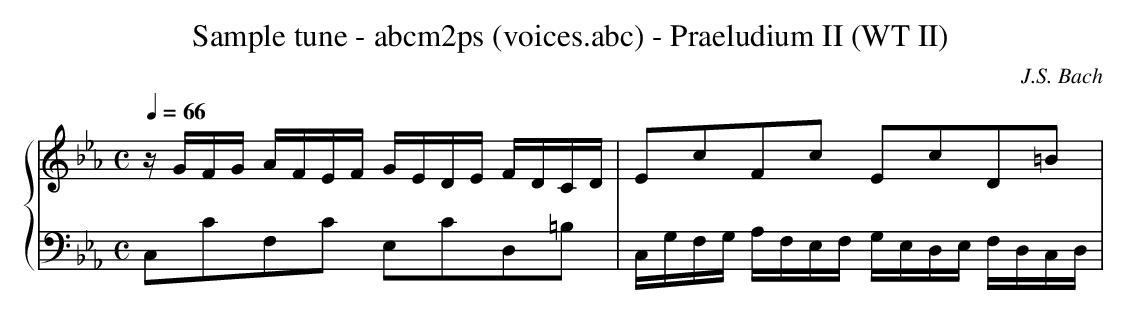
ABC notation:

X:1
T:Sample tune - abcm2ps (voices.abc) - Praeludium II (WT II)
C: J.S. Bach
L: 1/16
M: C
Q:1/4=66
K:Cm
%%staves {RH LH}
V:RH
  zGFG AFEF GEDE FDCD     | E2c2F2c2 E2c2D2=B2                  |
V:LH
  C,2C2F,2C2 E,2C2D,2=B,2 | C,G,F,G, A,F,E,F, G,E,D,E, F,D,C,D, |
